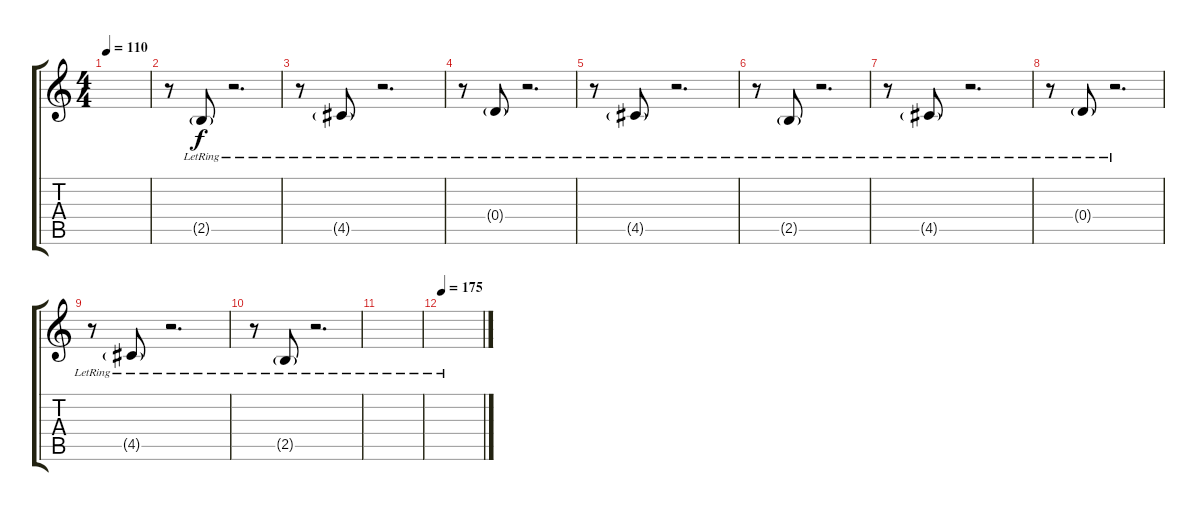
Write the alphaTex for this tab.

\track "" {instrument electricguitarclean}
\staff {score tabs}
\tuning (E4 B3 G3 D3 A2 E2) {hide}
\ts (4 4)
\tempo 110
\clef g2
\ks c
|
r.8 2.5{g lr}.8 r.2{d} |
r.8 4.5{g lr}.8 r.2{d} |
r.8 0.4{g lr}.8 r.2{d} |
r.8 4.5{g lr}.8 r.2{d} |
r.8 2.5{g lr}.8 r.2{d} |
r.8 4.5{g lr}.8 r.2{d} |
r.8 0.4{g lr}.8 r.2{d} |
r.8 4.5{g lr}.8 r.2{d} |
r.8 2.5{g lr}.8 r.2{d} |
|
\tempo 175
